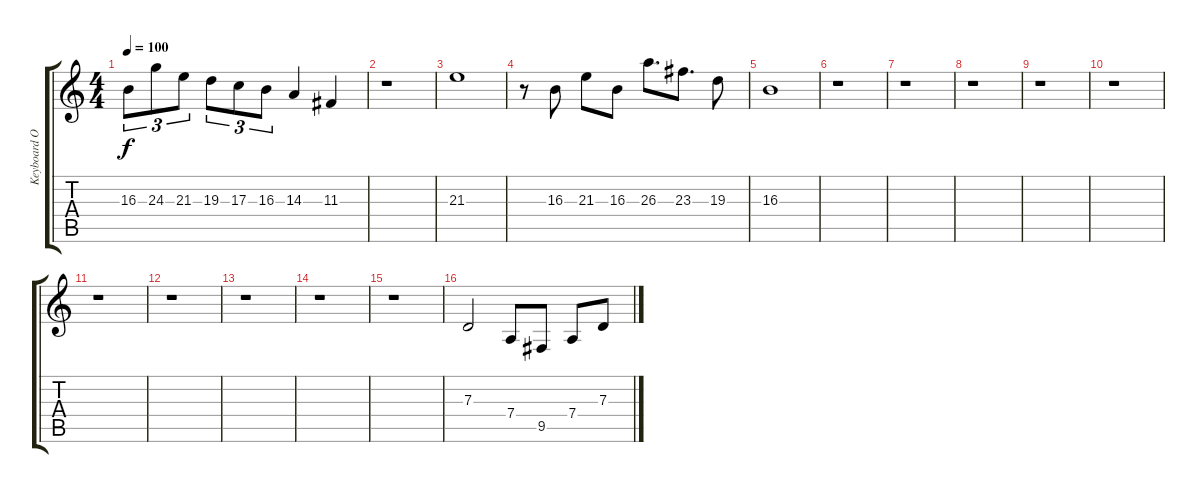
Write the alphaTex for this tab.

\track ("Keyboard Octaver" "Keyboard O") {instrument stringensemble1}
\staff {score tabs}
\tuning (E4 B3 G3 D3 A2 E2) {hide}
\ts (4 4)
\tempo 100
\clef g2
\ks c
16.3.8{tu (3 2) dy f} 24.3.8{tu (3 2)} 21.3.8{tu (3 2)} 19.3.8{tu (3 2)} 17.3.8{tu (3 2)} 16.3.8{tu (3 2)} 14.3.4 11.3.4 |
r.1 |
21.3.1 |
r.8 16.3.8 21.3.8 16.3.8 26.3.8{d} 23.3.8{d} 19.3.8 |
16.3.1 |
r.1 |
r.1 |
r.1 |
r.1 |
r.1 |
r.1 |
r.1 |
r.1 |
r.1 |
r.1 |
7.3.2 7.4.8 9.5.8 7.4.8 7.3.8
